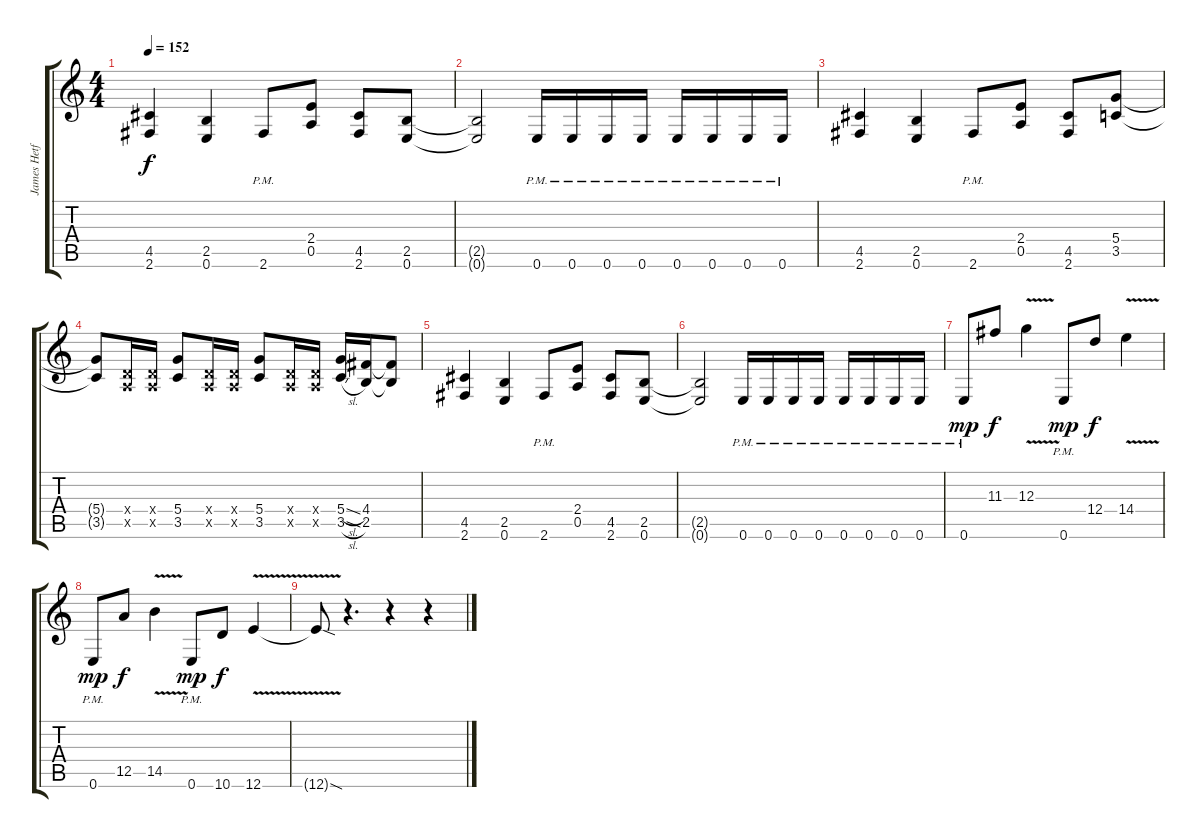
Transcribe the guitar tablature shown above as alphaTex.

\track ("James Hetfield" "James Hetf") {instrument distortionguitar}
\staff {score tabs}
\tuning (E4 B3 G3 D3 A2 E2) {hide}
\ts (4 4)
\tempo 152
\clef g2
\ks c
(4.5 2.6).4{dy f} (2.5 0.6).4 2.6{pm}.8 (2.4 0.5).8 (4.5 2.6).8 (2.5 0.6).8 |
(2.5{t} 0.6{t}).2 0.6{pm}.16 0.6{pm}.16 0.6{pm}.16 0.6{pm}.16 0.6{pm}.16 0.6{pm}.16 0.6{pm}.16 0.6{pm}.16 |
(4.5 2.6).4 (2.5 0.6).4 2.6{pm}.8 (2.4 0.5).8 (4.5 2.6).8 (5.4 3.5).8 |
(5.4{t} 3.5{t}).8 (0.4{x} 0.5{x}).16 (0.4{x} 0.5{x}).16 (5.4 3.5).8 (0.4{x} 0.5{x}).16 (0.4{x} 0.5{x}).16 (5.4 3.5).8 (0.4{x} 0.5{x}).16 (0.4{x} 0.5{x}).16 (5.4{sl} 3.5{sl}).16 (4.4 2.5).16 (4.4{t} 2.5{t}).8 |
(4.5 2.6).4 (2.5 0.6).4 2.6{pm}.8 (2.4 0.5).8 (4.5 2.6).8 (2.5 0.6).8 |
(2.5{t} 0.6{t}).2 0.6{pm}.16 0.6{pm}.16 0.6{pm}.16 0.6{pm}.16 0.6{pm}.16 0.6{pm}.16 0.6{pm}.16 0.6{pm}.16 |
0.6{pm}.8{dy mp} 11.3.8{dy f} 12.3{v}.4 0.6{pm}.8{dy mp} 12.4.8{dy f} 14.4{v}.4 |
0.6{pm}.8{dy mp} 12.5.8{dy f} 14.5{v}.4 0.6{pm}.8{dy mp} 10.6.8{dy f} 12.6{v}.4 |
12.6{sod t}.8 r.4{d} r.4 r.4
